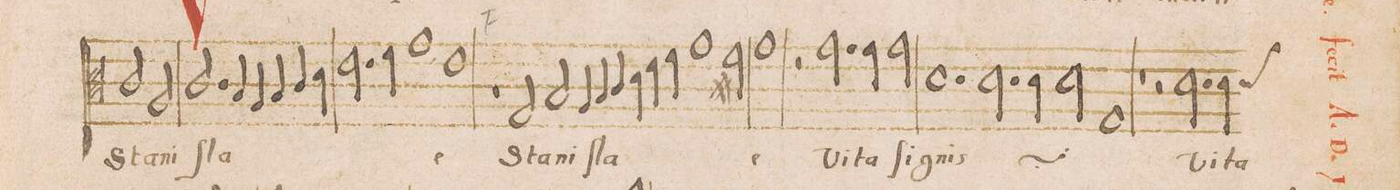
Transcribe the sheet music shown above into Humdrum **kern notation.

**kern	**text
*I"DISCANTVS	*
*clefC3	*
*k[]	*
*met(C|)	*
*M2/1	*
2c/	Sta-
2A/	-ni-
2.c/	-ſla-
4B/	.
=10-	=10-
4A/	.
4B/	.
4c/	.
4d\	.
2.e\	.
4f\	.
=11-	=11-
1g	.
1e	-e
=12	=12
1r	.
2G/	Sta-
2B/	-ni-
=13-	=13-
4A/	-ſla-
4B/	.
4c/	.
4d\	.
4e\	.
4f\	.
1g\	.
=14-	=14-
2f#X\	.
1g	-e
=15-	=15-
2r	.
2.g\	Vi-
4g\	-ta
2g\	ſi-
=16	=16
1.d	-gnis
*	*ij
2.d\	Vi-
=17-	=17-
4d\	-ta
2d\	ſi-
1G	-gnis
*	*Xij
=18-	=18-
1r	.
2r	.
2.d\	Vi-
=19-	=19-
4d\	-ta
*custos:d	*
*-	*-
